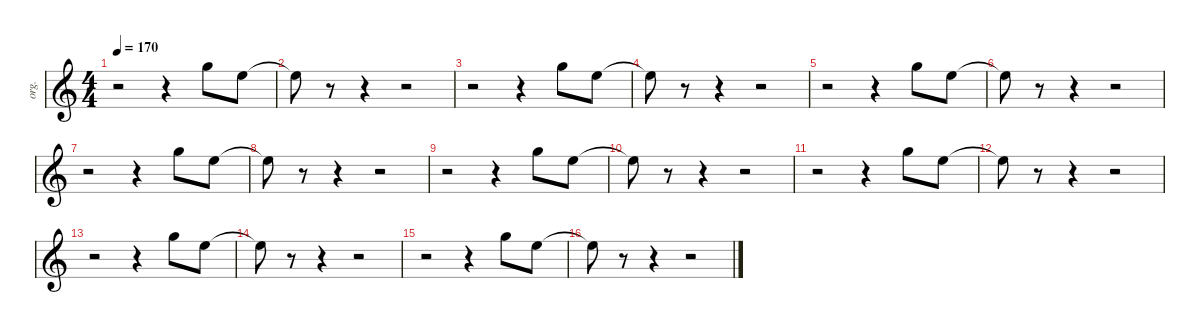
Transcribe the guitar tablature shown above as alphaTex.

\defaultSystemsLayout 4
\hideDynamics
\bracketExtendMode nobrackets
\otherSystemsTrackNameOrientation horizontal
\track ("Vocals" "org.") {instrument rockorgan}
\staff {score}
\tuning (E4 B3 G3 D3 A2 E2)
\ts (4 4)
\tempo 170
\clef g2
\ks c
r.2{dy f beam Down} r.4{beam Down} 15.1.8{beam Down} 12.1.8{beam Down} |
12.1{t}.8{beam Down} r.8{beam Down} r.4{beam Down} r.2{beam Down} |
r.2{beam Down} r.4{beam Down} 15.1.8{beam Down} 12.1.8{beam Down} |
12.1{t}.8{beam Down} r.8{beam Down} r.4{beam Down} r.2{beam Down} |
r.2{beam Down} r.4{beam Down} 15.1.8{beam Down} 12.1.8{beam Down} |
12.1{t}.8{beam Down} r.8{beam Down} r.4{beam Down} r.2{beam Down} |
r.2{beam Down} r.4{beam Down} 15.1.8{beam Down} 12.1.8{beam Down} |
12.1{t}.8{beam Down} r.8{beam Down} r.4{beam Down} r.2{beam Down} |
r.2{beam Down} r.4{beam Down} 15.1.8{beam Down} 12.1.8{beam Down} |
12.1{t}.8{beam Down} r.8{beam Down} r.4{beam Down} r.2{beam Down} |
r.2{beam Down} r.4{beam Down} 15.1.8{beam Down} 12.1.8{beam Down} |
12.1{t}.8{beam Down} r.8{beam Down} r.4{beam Down} r.2{beam Down} |
r.2{beam Down} r.4{beam Down} 15.1.8{beam Down} 12.1.8{beam Down} |
12.1{t}.8{beam Down} r.8{beam Down} r.4{beam Down} r.2{beam Down} |
r.2{beam Down} r.4{beam Down} 15.1.8{beam Down} 12.1.8{beam Down} |
12.1{t}.8{beam Down} r.8{beam Down} r.4{beam Down} r.2{beam Down}
